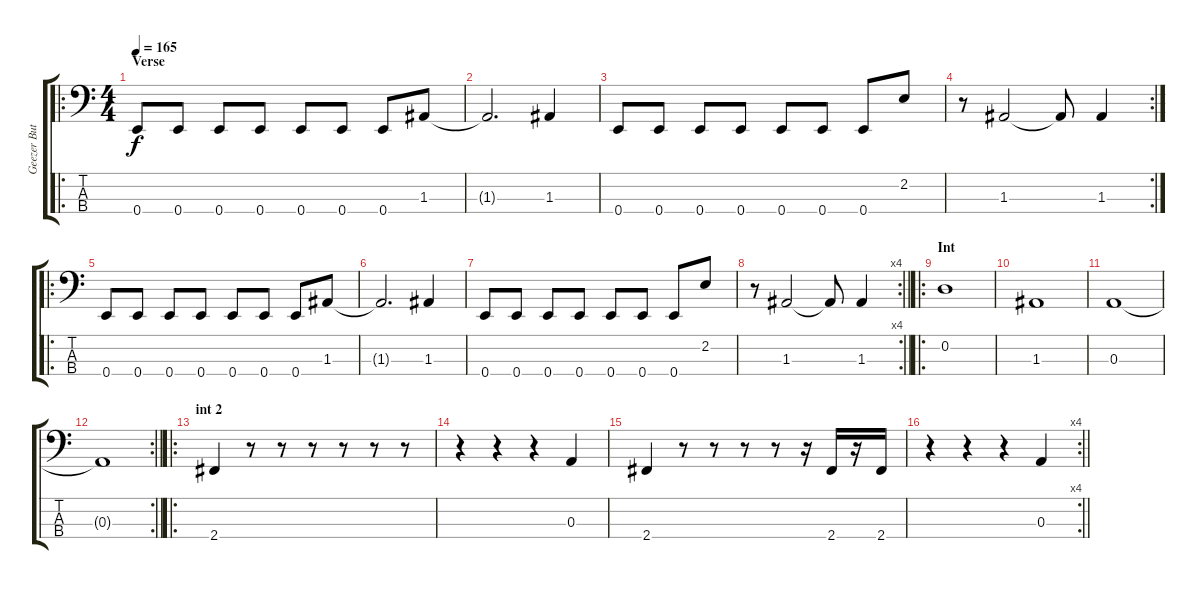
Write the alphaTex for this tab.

\track ("Geezer Butler" "Geezer But") {instrument electricbassfinger}
\staff {score tabs}
\tuning (G2 D2 A1 E1) {hide}
\ro
\ts (4 4)
\section ("" "Verse")
\tempo 165
\clef f4
\ks c
0.4.8{dy f} 0.4.8 0.4.8 0.4.8 0.4.8 0.4.8 0.4.8 1.3.8 |
1.3{t}.2{d} 1.3.4 |
0.4.8 0.4.8 0.4.8 0.4.8 0.4.8 0.4.8 0.4.8 2.2.8 |
\rc 2
r.8 1.3.2 1.3{t}.8 1.3.4 |
\ro
0.4.8 0.4.8 0.4.8 0.4.8 0.4.8 0.4.8 0.4.8 1.3.8 |
1.3{t}.2{d} 1.3.4 |
0.4.8 0.4.8 0.4.8 0.4.8 0.4.8 0.4.8 0.4.8 2.2.8 |
\rc 4
\barLineRight lightlight
r.8 1.3.2 1.3{t}.8 1.3.4 |
\ro
\section ("" "Int")
0.2.1 |
1.3.1 |
0.3.1 |
\rc 2
\barLineRight lightlight
0.3{t}.1 |
\ro
\section ("" "int 2")
2.4.4 r.8 r.8 r.8 r.8 r.8 r.8 |
r.4 r.4 r.4 0.3.4 |
2.4.4 r.8 r.8 r.8 r.8 r.16 2.4.16 r.16 2.4.16 |
\rc 4
\barLineRight lightlight
r.4 r.4 r.4 0.3.4
